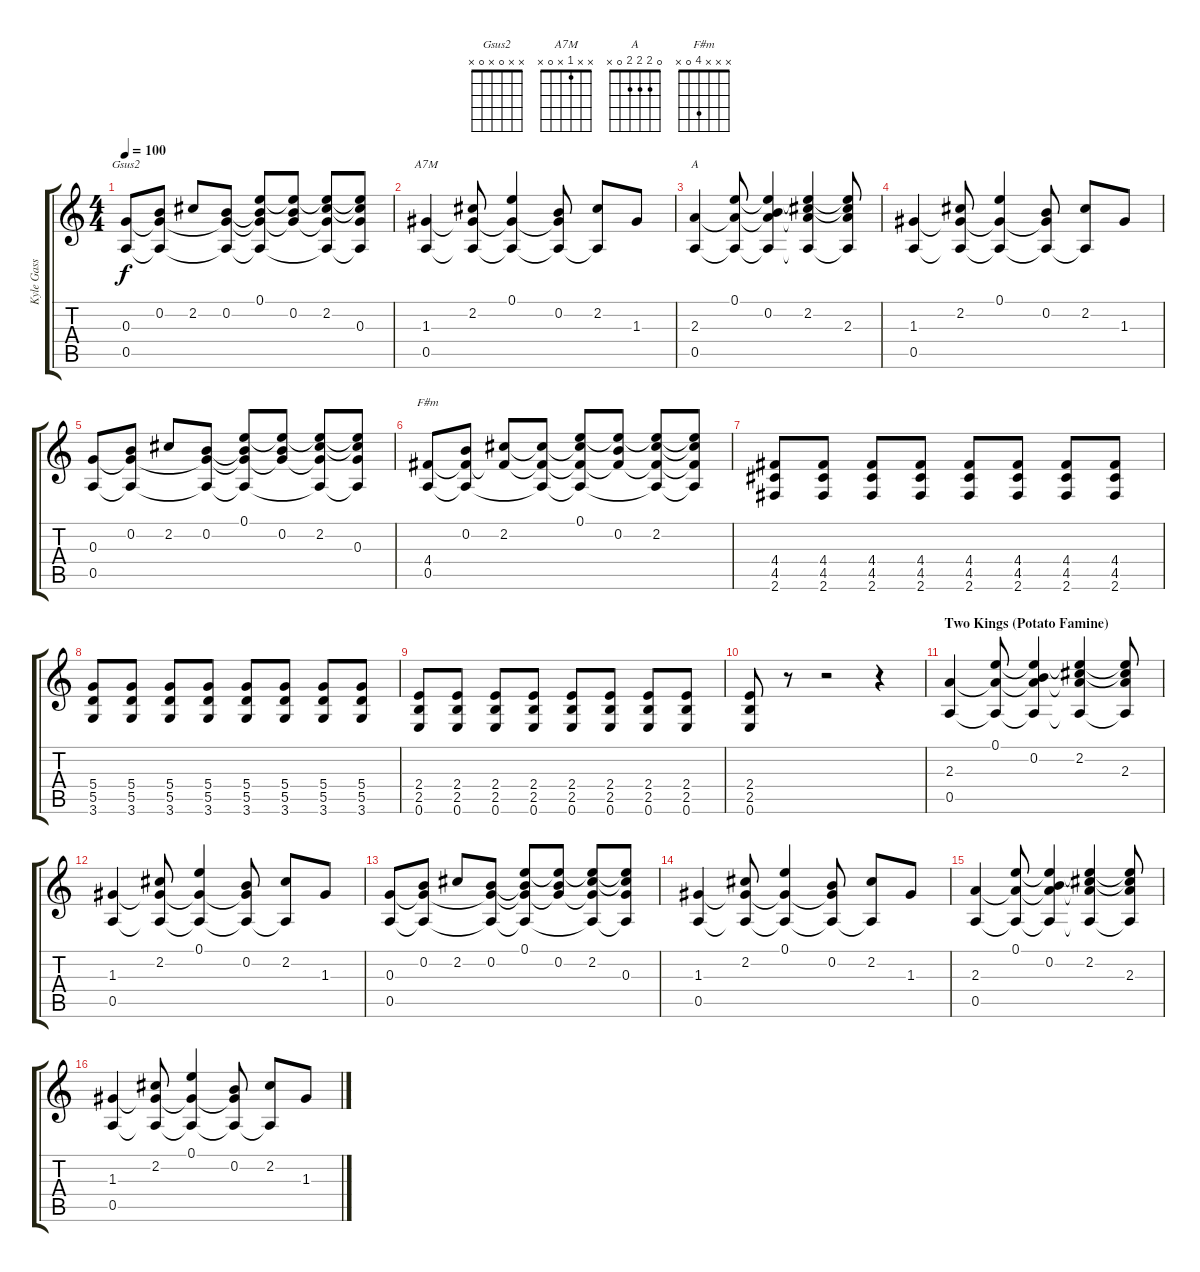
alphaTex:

\track ("Kyle Gass (Lead Guitar)" "Kyle Gass ") {instrument acousticguitarsteel}
\staff {score tabs}
\tuning (E4 B3 G3 D3 A2 E2) {hide}
\chord ("Gsus2" x x 0 x 0 x)
\chord ("A7M" x x 1 x 0 x)
\chord ("A" 0 2 2 2 0 x)
\chord ("F#m" x x x 4 0 x)
\ts (4 4)
\tempo 100
\clef g2
\ks c
(0.3 0.5).8{ch "Gsus2" dy f} (0.2 0.3{t} 0.5{t}).8 2.2.8 (0.2 0.3{t} 0.5{t}).8 (0.1 0.2{t} 0.3{t} 0.5{t}).8 (0.1{t} 0.2 0.3{t}).8 (0.1{t} 2.2 0.3{t} 0.5{t}).8 (0.1{t} 2.2{t} 0.3 0.5{t}).8 |
(1.3 0.5).4{ch "A7M"} (2.2 1.3{t} 0.5{t}).8 (0.1 1.3{t} 0.5{t}).4 (0.2 1.3{t} 0.5{t}).8 (2.2 0.5{t}).8 1.3.8 |
(2.3 0.5).4{ch "A"} (0.1 2.3{t} 0.5{t}).8 (0.1{t} 0.2 2.3{t} 0.5{t}).4 (0.1{t} 2.2 2.3{t} 0.5{t}).4 (0.1{t} 2.2{t} 2.3 0.5{t}).8 |
(1.3 0.5).4 (2.2 1.3{t} 0.5{t}).8 (0.1 1.3{t} 0.5{t}).4 (0.2 1.3{t} 0.5{t}).8 (2.2 0.5{t}).8 1.3.8 |
(0.3 0.5).8 (0.2 0.3{t} 0.5{t}).8 2.2.8 (0.2 0.3{t} 0.5{t}).8 (0.1 0.2{t} 0.3{t} 0.5{t}).8 (0.1{t} 0.2 0.3{t}).8 (0.1{t} 2.2 0.3{t} 0.5{t}).8 (0.1{t} 2.2{t} 0.3 0.5{t}).8 |
(4.4 0.5).8{ch "F#m"} (0.2 4.4{t} 0.5{t}).8 (2.2 4.4{t}).8 (2.2{t} 4.4{t} 0.5{t}).8 (0.1 2.2{t} 4.4{t} 0.5{t}).8 (0.1{t} 0.2 4.4{t}).8 (0.1{t} 2.2 4.4{t} 0.5{t}).8 (0.1{t} 2.2{t} 4.4{t} 0.5{t}).8 |
(4.4 4.5 2.6).8 (4.4 4.5 2.6).8 (4.4 4.5 2.6).8 (4.4 4.5 2.6).8 (4.4 4.5 2.6).8 (4.4 4.5 2.6).8 (4.4 4.5 2.6).8 (4.4 4.5 2.6).8 |
(5.4 5.5 3.6).8 (5.4 5.5 3.6).8 (5.4 5.5 3.6).8 (5.4 5.5 3.6).8 (5.4 5.5 3.6).8 (5.4 5.5 3.6).8 (5.4 5.5 3.6).8 (5.4 5.5 3.6).8 |
(2.4 2.5 0.6).8 (2.4 2.5 0.6).8 (2.4 2.5 0.6).8 (2.4 2.5 0.6).8 (2.4 2.5 0.6).8 (2.4 2.5 0.6).8 (2.4 2.5 0.6).8 (2.4 2.5 0.6).8 |
(2.4 2.5 0.6).8 r.8 r.2 r.4 |
\section ("" "Two Kings (Potato Famine)")
(2.3 0.5).4 (0.1 2.3{t} 0.5{t}).8 (0.1{t} 0.2 2.3{t} 0.5{t}).4 (0.1{t} 2.2 2.3{t} 0.5{t}).4 (0.1{t} 2.2{t} 2.3 0.5{t}).8 |
(1.3 0.5).4 (2.2 1.3{t} 0.5{t}).8 (0.1 1.3{t} 0.5{t}).4 (0.2 1.3{t} 0.5{t}).8 (2.2 0.5{t}).8 1.3.8 |
(0.3 0.5).8 (0.2 0.3{t} 0.5{t}).8 2.2.8 (0.2 0.3{t} 0.5{t}).8 (0.1 0.2{t} 0.3{t} 0.5{t}).8 (0.1{t} 0.2 0.3{t}).8 (0.1{t} 2.2 0.3{t} 0.5{t}).8 (0.1{t} 2.2{t} 0.3 0.5{t}).8 |
(1.3 0.5).4 (2.2 1.3{t} 0.5{t}).8 (0.1 1.3{t} 0.5{t}).4 (0.2 1.3{t} 0.5{t}).8 (2.2 0.5{t}).8 1.3.8 |
(2.3 0.5).4 (0.1 2.3{t} 0.5{t}).8 (0.1{t} 0.2 2.3{t} 0.5{t}).4 (0.1{t} 2.2 2.3{t} 0.5{t}).4 (0.1{t} 2.2{t} 2.3 0.5{t}).8 |
(1.3 0.5).4 (2.2 1.3{t} 0.5{t}).8 (0.1 1.3{t} 0.5{t}).4 (0.2 1.3{t} 0.5{t}).8 (2.2 0.5{t}).8 1.3.8
